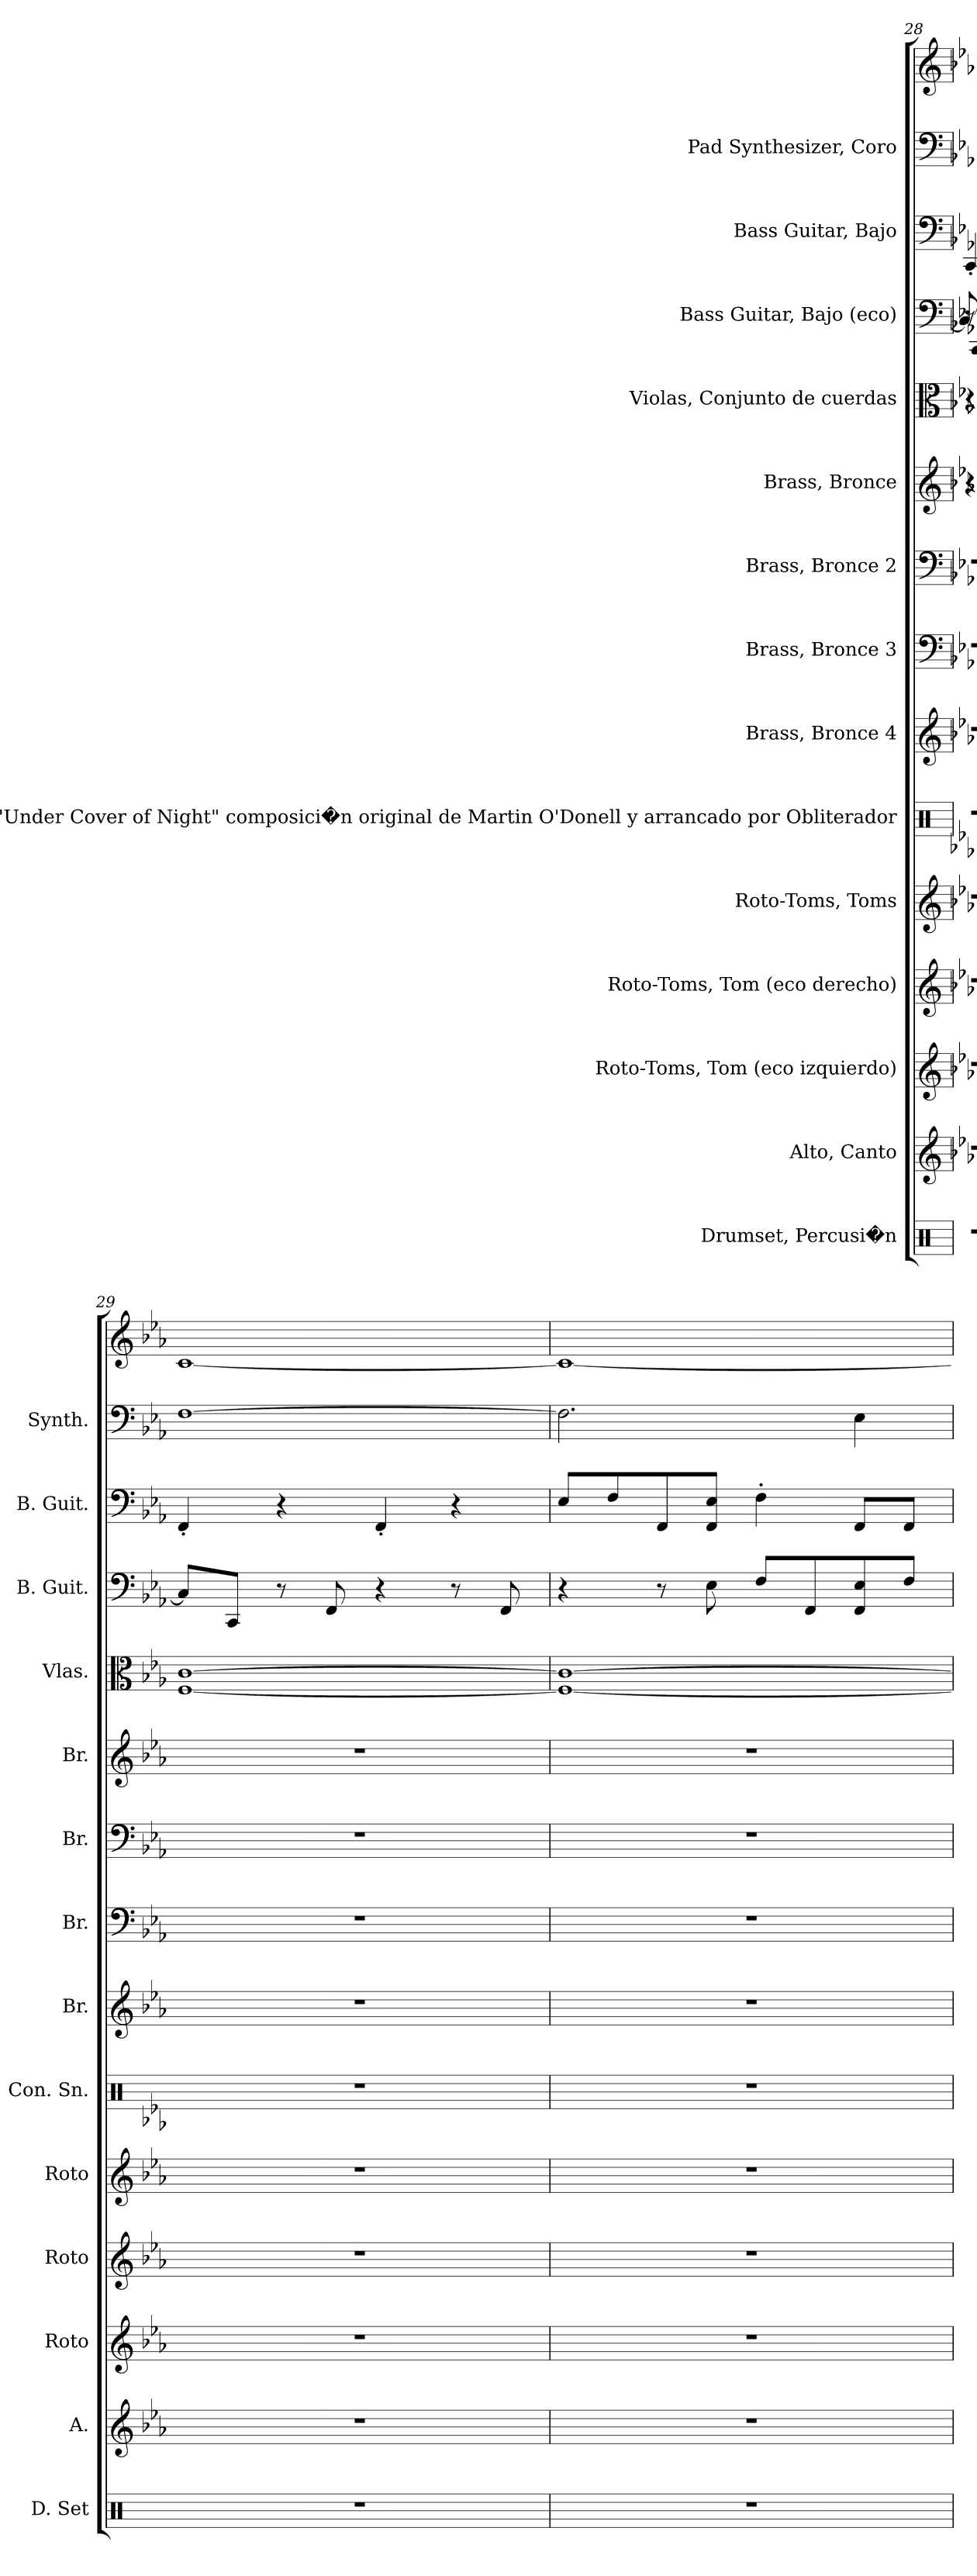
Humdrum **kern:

**kern	**kern	**kern	**kern	**kern	**kern	**kern	**kern	**kern	**kern	**kern	**kern	**kern	**kern	**kern
*part14	*part13	*part12	*part11	*part10	*part9	*part8	*part7	*part6	*part5	*part4	*part3	*part2	*part1	*part1
*staff15	*staff14	*staff13	*staff12	*staff11	*staff10	*staff9	*staff8	*staff7	*staff6	*staff5	*staff4	*staff3	*staff2	*staff1
*I"Drumset, Percusi�n	*I"Alto, Canto	*I"Roto-Toms, Tom (eco izquierdo)	*I"Roto-Toms, Tom (eco derecho)	*I"Roto-Toms, Toms	*I"Concert Snare Drum, &quot;Under Cover of Night&quot; composici�n original de Martin O'Donell y arrancado por Obliterador	*I"Brass, Bronce 4	*I"Brass, Bronce 3	*I"Brass, Bronce 2	*I"Brass, Bronce	*I"Violas, Conjunto de cuerdas	*I"Bass Guitar, Bajo (eco)	*I"Bass Guitar, Bajo	*I"Pad Synthesizer, Coro	*
*I'D. Set	*I'A.	*I'Roto	*I'Roto	*I'Roto	*I'Con. Sn.	*I'Br.	*I'Br.	*I'Br.	*I'Br.	*I'Vlas.	*I'B. Guit.	*I'B. Guit.	*I'Synth.	*
*clefX	*clefG2	*clefG2	*clefG2	*clefG2	*clefX	*clefG2	*clefF4	*clefF4	*clefG2	*clefC3	*clefF4	*clefF4	*clefF4	*clefG2
*	*	*	*	*	*	*	*	*	*	*	*ITrd7c12	*ITrd7c12	*	*
*k[]	*k[b-e-a-]	*k[b-e-a-]	*k[b-e-a-]	*k[b-e-a-]	*k[b-e-a-]	*k[b-e-a-]	*k[b-e-a-]	*k[b-e-a-]	*k[b-e-a-]	*k[b-e-a-]	*k[b-e-a-]	*k[b-e-a-]	*k[b-e-a-]	*k[b-e-a-]
*M4/4	*M4/4	*M4/4	*M4/4	*M4/4	*M4/4	*M4/4	*M4/4	*M4/4	*M4/4	*M4/4	*M4/4	*M4/4	*M4/4	*M4/4
=28	=28	=28	=28	=28	=28	=28	=28	=28	=28	=28	=28	=28	=28	=28
1r	1r	1r	1r	1r	1r	1r	1r	1r	2.G/] 2.d/]	2.G/] 2.d/]	8CC/L]	8r	1G]	1B-
.	.	.	.	.	.	.	.	.	.	.	8CCC/J	8CCC/	.	.
.	.	.	.	.	.	.	.	.	.	.	4CCC'/	4CCC'/	.	.
.	.	.	.	.	.	.	.	.	.	.	8CCC/L	4CC/	.	.
.	.	.	.	.	.	.	.	.	.	.	8CCC/J	.	.	.
.	.	.	.	.	.	.	.	.	4r	4r	8r	4CCC'/	.	.
.	.	.	.	.	.	.	.	.	.	.	[8CC/	.	.	.
=29	=29	=29	=29	=29	=29	=29	=29	=29	=29	=29	=29	=29	=29	=29
1r	1r	1r	1r	1r	1r	1r	1r	1r	1r	[1F [1c	8CC/L]	4FFF'/	[1F	[1c
.	.	.	.	.	.	.	.	.	.	.	8CCC/J	.	.	.
.	.	.	.	.	.	.	.	.	.	.	8r	4r	.	.
.	.	.	.	.	.	.	.	.	.	.	8FFF/	.	.	.
.	.	.	.	.	.	.	.	.	.	.	4r	4FFF'/	.	.
.	.	.	.	.	.	.	.	.	.	.	8r	4r	.	.
.	.	.	.	.	.	.	.	.	.	.	8FFF/	.	.	.
!!LO:PB:g=z
=30	=30	=30	=30	=30	=30	=30	=30	=30	=30	=30	=30	=30	=30	=30
1r	1r	1r	1r	1r	1r	1r	1r	1r	1r	1F_ 1c_	4r	8EE-/L	2.F\]	1c_
.	.	.	.	.	.	.	.	.	.	.	.	8FF/	.	.
.	.	.	.	.	.	.	.	.	.	.	8r	8FFF/	.	.
.	.	.	.	.	.	.	.	.	.	.	8EE-\	8FFF/ 8EE-/J	.	.
.	.	.	.	.	.	.	.	.	.	.	8FF/L	4FF'\	.	.
.	.	.	.	.	.	.	.	.	.	.	8FFF/	.	.	.
.	.	.	.	.	.	.	.	.	.	.	8FFF/ 8EE-/	8FFF/L	4E-\	.
.	.	.	.	.	.	.	.	.	.	.	8FF/J	8FFF/J	.	.
=	=	=	=	=	=	=	=	=	=	=	=	=	=	=
*-	*-	*-	*-	*-	*-	*-	*-	*-	*-	*-	*-	*-	*-	*-
